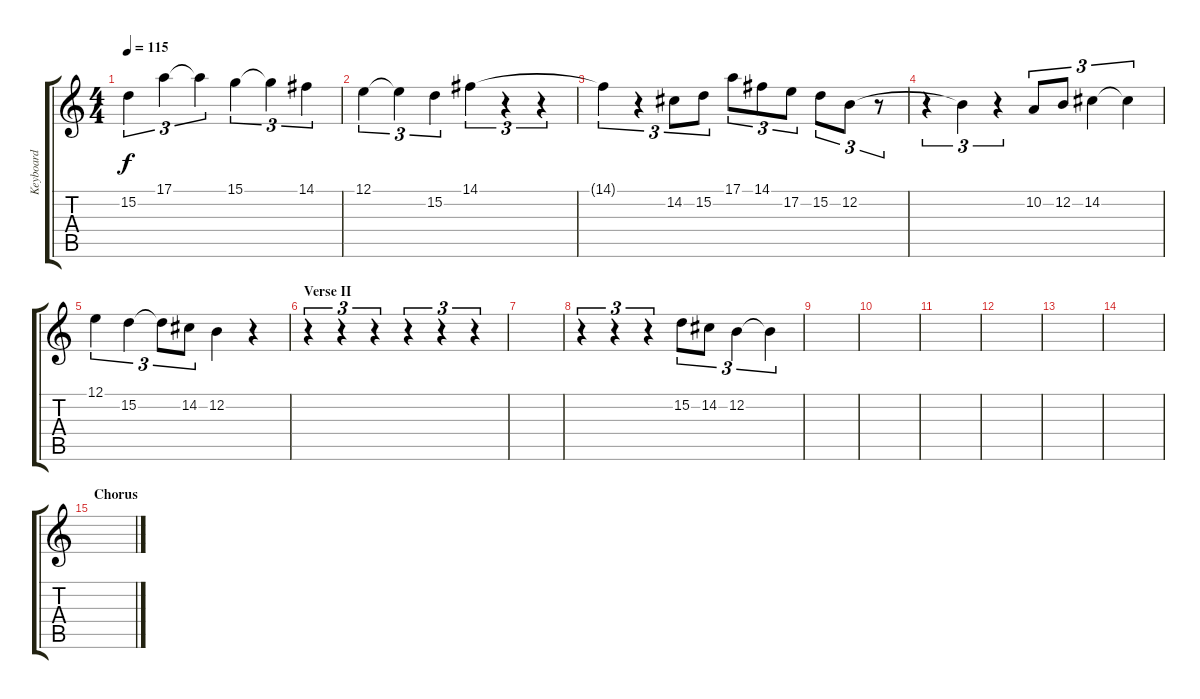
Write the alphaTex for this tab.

\track ("Keyboard" "Keyboard") {instrument pad1newage}
\staff {score tabs}
\tuning (E4 B3 G3 D3 A2 E2) {hide}
\ts (4 4)
\tempo 115
\clef g2
\ks c
15.2.4{tu (3 2) dy f} 17.1.4{tu (3 2)} 17.1{t}.4{tu (3 2)} 15.1.4{tu (3 2)} 15.1{t}.4{tu (3 2)} 14.1.4{tu (3 2)} |
12.1.4{tu (3 2)} 12.1{t}.4{tu (3 2)} 15.2.4{tu (3 2)} 14.1.4{tu (3 2)} r.4{tu (3 2)} r.4{tu (3 2)} |
14.1{t}.4{tu (3 2)} r.4{tu (3 2)} 14.2.8{tu (3 2)} 15.2.8{tu (3 2)} 17.1.8{tu (3 2)} 14.1.8{tu (3 2)} 17.2.8{tu (3 2)} 15.2.8{tu (3 2)} 12.2.8{tu (3 2)} r.8{tu (3 2)} |
r.4{tu (3 2)} 12.2{t}.4{tu (3 2)} r.4{tu (3 2)} 10.2.8{tu (3 2)} 12.2.8{tu (3 2)} 14.2.4{tu (3 2)} 14.2{t}.4{tu (3 2)} |
12.1.4{tu (3 2)} 15.2.4{tu (3 2)} 15.2{t}.8{tu (3 2)} 14.2.8{tu (3 2)} 12.2.4 r.4 |
\section ("" "Verse II")
r.4{tu (3 2)} r.4{tu (3 2)} r.4{tu (3 2)} r.4{tu (3 2)} r.4{tu (3 2)} r.4{tu (3 2)} |
|
r.4{tu (3 2)} r.4{tu (3 2)} r.4{tu (3 2)} 15.2.8{tu (3 2)} 14.2.8{tu (3 2)} 12.2.4{tu (3 2)} 12.2{t}.4{tu (3 2)} |
|
|
|
|
|
|
\section ("" "Chorus")
